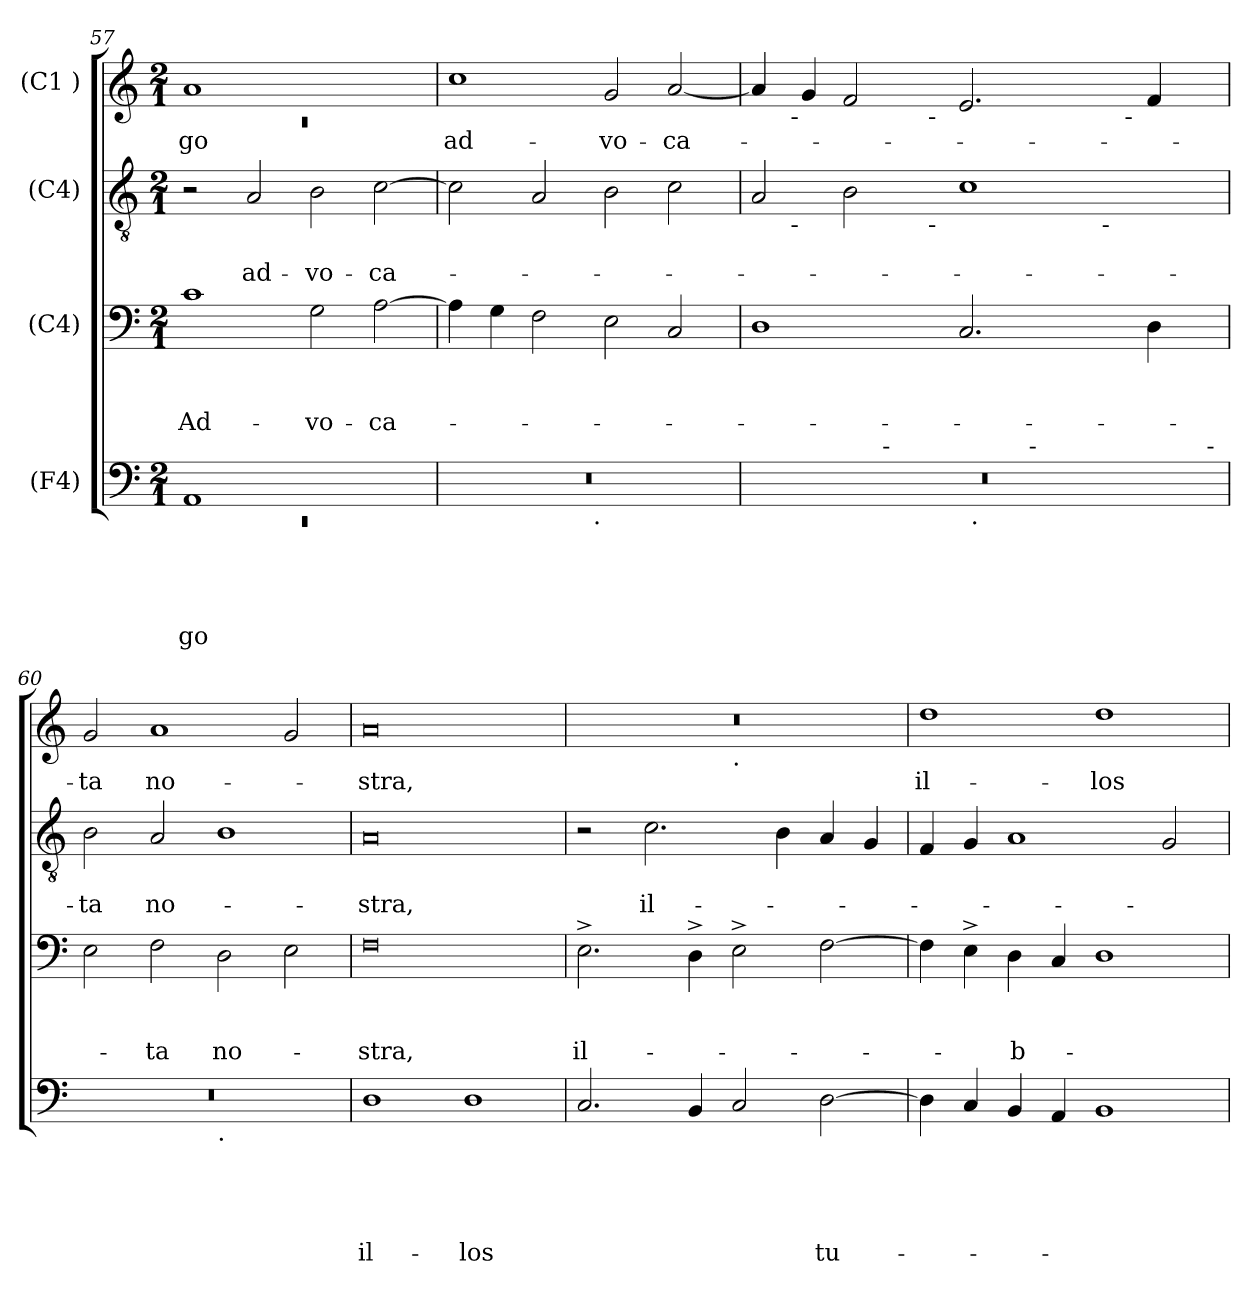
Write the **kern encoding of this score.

**kern	**text	**text	**text	**text	**text	**kern	**text	**text	**text	**kern	**text	**text	**kern	**text
*part4	*part4	*part4	*part4	*part4	*part4	*part3	*part3	*part3	*part3	*part2	*part2	*part2	*part1	*part1
*staff4	*staff4	*staff4	*staff4	*staff4	*staff4	*staff3	*staff3	*staff3	*staff3	*staff2	*staff2	*staff2	*staff1	*staff1
*I"(F4)	*	*	*	*	*	*I"(C4)	*	*	*	*I"(C4)	*	*	*I"(C1 )	*
*clefF4	*	*	*	*	*	*clefF4	*	*	*	*clefGv2	*	*	*clefG2	*
*k[]	*	*	*	*	*	*k[]	*	*	*	*k[]	*	*	*k[]	*
*C:	*	*	*	*	*	*C:	*	*	*	*C:	*	*	*C:	*
*M2/1	*	*	*	*	*	*M2/1	*	*	*	*M2/1	*	*	*M2/1	*
=57	=57	=57	=57	=57	=57	=57	=57	=57	=57	=57	=57	=57	=57	=57
*^	*	*	*	*	*	*	*	*	*	*	*	*	*^	*
!	!LO:N:vis=1	!	!	!	!	!LO:LY:b	!	!	!	!LO:LY:b	!	!	!	!	!LO:N:vis=1	!LO:LY:b
1AA	0rEE	.	.	.	.	-go	1c	.	.	Ad-	2r	.	.	1a	0rc	-go
!	!	!	!	!	!	!	!	!	!	!	!	!	!LO:LY:b	!	!	!
.	.	.	.	.	.	.	.	.	.	.	2A/	.	ad-	.	.	.
!	!	!	!	!	!	!	!	!	!	!LO:LY:b	!	!	!LO:LY:b	!	!	!
1ryy	.	.	.	.	.	.	2G\	.	.	-vo-	2B\	.	-vo-	1ryy	.	.
!	!	!	!	!	!	!	!	!	!	!LO:LY:b	!	!	!LO:LY:b	!	!	!
.	.	.	.	.	.	.	[>2A\	.	.	-ca-	[>2c\	.	-ca-	.	.	.
*	*	*	*	*	*	*	*	*	*	*	*	*	*	*v	*v	*
=58	=58	=58	=58	=58	=58	=58	=58	=58	=58	=58	=58	=58	=58	=58	=58
!	!	!	!	!	!	!	!	!	!	!	!	!	!	!	!LO:LY:b
0r	2ryy	.	.	.	.	.	4A\]	.	.	.	2c\]	.	.	1cc	ad-
.	.	.	.	.	.	.	4G\	.	.	.	.	.	.	.	.
.	4...ryy	.	.	.	.	.	2F\	.	.	.	2A/	.	.	.	.
!	!LO:TX:b:t=.	!	!	!	!	!	!	!	!	!	!	!	!	!	!
.	1ryy	.	.	.	.	.	.	.	.	.	.	.	.	.	.
!	!	!	!	!	!	!	!	!	!	!	!	!	!	!	!LO:LY:b
.	.	.	.	.	.	.	2E\	.	.	.	2B\	.	.	2g/	-vo-
!	!	!	!	!	!	!	!	!	!	!	!	!	!	!	!LO:LY:b
.	.	.	.	.	.	.	2C/	.	.	.	2c\	.	.	[>2a/	-ca-
.	32ryy	.	.	.	.	.	.	.	.	.	.	.	.	.	.
!!LO:PB:g=z
=59	=59	=59	=59	=59	=59	=59	=59	=59	=59	=59	=59	=59	=59	=59	=59
*^	*^	*	*	*	*	*	*	*	*	*	*^	*	*	*^	*
*	*	*^	*	*	*	*	*	*	*	*	*	*	*	*^	*	*	*	*^	*
*	*	*	*	*	*	*	*	*	*	*	*	*	*	*	*	*^	*	*	*	*	*^	*
0r	2ryy	1ryy	1ryy	1ryy	.	.	.	.	.	1D	.	.	.	2A/	8..ryy	2ryy	1ryy	.	.	4a/]	8..ryy	2ryy	1ryy	.
!	!	!	!	!	!	!	!	!	!	!	!	!	!	!	!	!	!	!	!	!	!LO:TX:b:t=-	!	!	!
!	!	!	!	!	!	!	!	!	!	!	!	!	!	!	!LO:TX:b:t=-	!	!	!	!	!	!	!	!	!
.	.	.	.	.	.	.	.	.	.	.	.	.	.	.	1ryy	.	.	.	.	.	1ryy	.	.	.
.	.	.	.	.	.	.	.	.	.	.	.	.	.	.	.	.	.	.	.	4g/	.	.	.	.
.	8ryy	.	.	.	.	.	.	.	.	.	.	.	.	2B\	.	4ryy	.	.	.	2f/	.	4ryy	.	.
.	32ryy	.	.	.	.	.	.	.	.	.	.	.	.	.	.	.	.	.	.	.	.	.	.	.
!	!LO:TX:a:t=-	!	!	!	!	!	!	!	!	!	!	!	!	!	!	!	!	!	!	!	!	!	!	!
.	1ryy	.	.	.	.	.	.	.	.	.	.	.	.	.	.	.	.	.	.	.	.	.	.	.
.	.	.	.	.	.	.	.	.	.	.	.	.	.	.	.	16.ryy	.	.	.	.	.	16.ryy	.	.
!	!	!	!	!	!	!	!	!	!	!	!	!	!	!	!	!	!	!	!	!	!	!LO:TX:b:t=-	!	!
!	!	!	!	!	!	!	!	!	!	!	!	!	!	!	!	!LO:TX:b:t=-	!	!	!	!	!	!	!	!
.	.	.	.	.	.	.	.	.	.	.	.	.	.	.	.	1ryy	.	.	.	.	.	1ryy	.	.
.	.	32ryy	4ryy	2...ryy	.	.	.	.	.	2.C/	.	.	.	1c	.	.	2ryy	.	.	2.e/	.	.	2ryy	.
!	!	!LO:TX:b:t=.	!	!	!	!	!	!	!	!	!	!	!	!	!	!	!	!	!	!	!	!	!	!
.	.	2ryy	.	.	.	.	.	.	.	.	.	.	.	.	.	.	.	.	.	.	.	.	.	.
.	.	.	.	.	.	.	.	.	.	.	.	.	.	.	2ryy	.	.	.	.	.	2ryy	.	.	.
.	.	.	32ryy	.	.	.	.	.	.	.	.	.	.	.	.	.	.	.	.	.	.	.	.	.
!	!	!	!LO:TX:a:t=-	!	!	!	!	!	!	!	!	!	!	!	!	!	!	!	!	!	!	!	!	!
.	.	.	2ryy	.	.	.	.	.	.	.	.	.	.	.	.	.	.	.	.	.	.	.	.	.
.	.	.	.	.	.	.	.	.	.	.	.	.	.	.	.	.	8ryy	.	.	.	.	.	8.ryy	.
.	.	4...ryy	.	.	.	.	.	.	.	.	.	.	.	.	.	.	.	.	.	.	.	.	.	.
!	!	!	!	!	!	!	!	!	!	!	!	!	!	!	!	!	!LO:TX:b:t=-	!	!	!	!	!	!	!
.	.	.	.	.	.	.	.	.	.	.	.	.	.	.	.	.	4.ryy	.	.	.	.	.	.	.
.	4ryy	.	.	.	.	.	.	.	.	.	.	.	.	.	.	.	.	.	.	.	.	.	.	.
!	!	!	!	!	!	!	!	!	!	!	!	!	!	!	!	!	!	!	!	!	!	!	!LO:TX:b:t=-	!
.	.	.	.	.	.	.	.	.	.	.	.	.	.	.	.	.	.	.	.	.	.	.	4ryy	.
.	.	.	.	.	.	.	.	.	.	.	.	.	.	.	4ryy	.	.	.	.	.	4ryy	.	.	.
.	.	.	.	.	.	.	.	.	.	4D\	.	.	.	.	.	.	.	.	.	4f/	.	.	.	.
.	.	.	8..ryy	.	.	.	.	.	.	.	.	.	.	.	.	.	.	.	.	.	.	.	.	.
.	.	.	.	.	.	.	.	.	.	.	.	.	.	.	.	8ryy	.	.	.	.	.	8ryy	.	.
.	16.ryy	.	.	.	.	.	.	.	.	.	.	.	.	.	.	.	.	.	.	.	.	.	.	.
!	!	!	!	!LO:TX:a:t=-	!	!	!	!	!	!	!	!	!	!	!	!	!	!	!	!	!	!	!	!
.	.	.	.	16ryy	.	.	.	.	.	.	.	.	.	.	.	.	.	.	.	.	.	.	16ryy	.
.	.	.	.	.	.	.	.	.	.	.	.	.	.	.	32ryy	32ryy	.	.	.	.	32ryy	32ryy	.	.
=60	=60	=60	=60	=60	=60	=60	=60	=60	=60	=60	=60	=60	=60	=60	=60	=60	=60	=60	=60	=60	=60	=60	=60	=60
!	!	!	!	!	!	!	!	!	!	!	!	!	!	!	!	!	!	!	!LO:LY:b	!	!	!	!	!LO:LY:b
*	*	*	*	*	*	*	*	*	*	*	*	*	*	*v	*v	*v	*v	*	*	*	*	*	*	*
*	*v	*v	*v	*v	*	*	*	*	*	*	*	*	*	*	*	*	*v	*v	*v	*v	*
0r	1ryy	.	.	.	.	.	2E\	.	.	.	2B\	.	-ta	2g/	-ta
!	!	!	!	!	!	!	!	!	!	!LO:LY:b	!	!	!LO:LY:b	!	!LO:LY:b
.	.	.	.	.	.	.	2F\	.	.	-ta	2A/	.	no-	1a	no-
!	!LO:TX:b:t=.	!	!	!	!	!	!	!	!	!	!	!	!	!	!
!	!	!	!	!	!	!	!	!	!	!LO:LY:b	!	!	!	!	!
.	1ryy	.	.	.	.	.	2D\	.	.	no-	1B	.	.	.	.
.	.	.	.	.	.	.	2E\	.	.	.	.	.	.	2g/	.
=61	=61	=61	=61	=61	=61	=61	=61	=61	=61	=61	=61	=61	=61	=61	=61
!	!	!	!	!	!	!LO:LY:b:rj	!	!	!	!LO:LY:b	!	!	!LO:LY:b	!	!LO:LY:b
*v	*v	*	*	*	*	*	*	*	*	*	*	*	*	*	*
1D	.	.	.	.	il-	0F	.	.	-stra,	0A	.	-stra,	0a	-stra,
!	!	!	!	!	!LO:LY:b	!	!	!	!	!	!	!	!	!
1D	.	.	.	.	-los	.	.	.	.	.	.	.	.	.
=62	=62	=62	=62	=62	=62	=62	=62	=62	=62	=62	=62	=62	=62	=62
!	!	!	!	!	!	!	!	!	!LO:LY:b	!	!	!	!	!
*	*	*	*	*	*	*	*	*	*	*	*	*	*^	*
2.C/	.	.	.	.	.	2.E^>\	.	.	il-	2r	.	.	0r	1ryy	.
!	!	!	!	!	!	!	!	!	!	!	!	!LO:LY:b	!	!	!
.	.	.	.	.	.	.	.	.	.	2.c\	.	il-	.	.	.
4BB/	.	.	.	.	.	4D^>\	.	.	.	.	.	.	.	.	.
!	!	!	!	!	!	!	!	!	!	!	!	!	!	!LO:TX:b:t=.	!
2C/	.	.	.	.	.	2E^>\	.	.	.	.	.	.	.	1ryy	.
.	.	.	.	.	.	.	.	.	.	4B\	.	.	.	.	.
!	!	!	!	!	!LO:LY:b	!	!	!	!	!	!	!	!	!	!
[>2D\	.	.	.	.	tu-	[>2F\	.	.	.	4A/	.	.	.	.	.
.	.	.	.	.	.	.	.	.	.	4G/	.	.	.	.	.
=63	=63	=63	=63	=63	=63	=63	=63	=63	=63	=63	=63	=63	=63	=63	=63
!	!	!	!	!	!	!	!	!	!	!	!	!	!	!	!LO:LY:b:rj
*	*	*	*	*	*	*	*	*	*	*	*	*	*v	*v	*
4D\]	.	.	.	.	.	4F\]	.	.	.	4F/	.	.	1dd	il-
4C/	.	.	.	.	.	4E^>\	.	.	.	4G/	.	.	.	.
!	!	!	!	!	!	!	!	!	!LO:LY:b	!	!	!	!	!
4BB/	.	.	.	.	.	4D\	.	.	-b-	1A	.	.	.	.
4AA/	.	.	.	.	.	4C/	.	.	.	.	.	.	.	.
!	!	!	!	!	!	!	!	!	!	!	!	!	!	!LO:LY:b
1BB	.	.	.	.	.	1D	.	.	.	.	.	.	1dd	-los
.	.	.	.	.	.	.	.	.	.	2G/	.	.	.	.
=	=	=	=	=	=	=	=	=	=	=	=	=	=	=
*-	*-	*-	*-	*-	*-	*-	*-	*-	*-	*-	*-	*-	*-	*-
